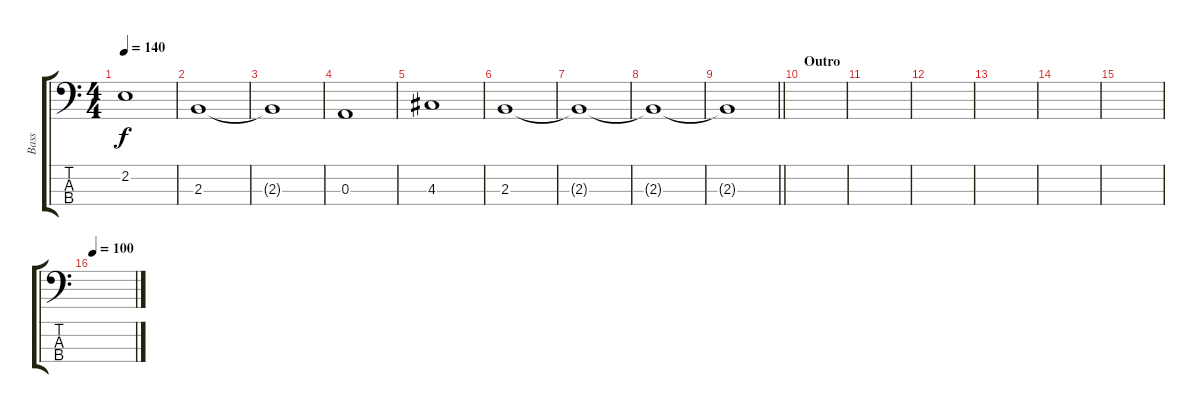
\track ("Bass" "Bass") {instrument electricbassfinger}
\staff {score tabs}
\tuning (G2 D2 A1 E1) {hide}
\ts (4 4)
\tempo 140
\clef f4
\ks c
2.2.1{dy f} |
2.3.1 |
2.3{t}.1 |
0.3.1 |
4.3.1 |
2.3.1{volume 5} |
2.3{t}.1 |
2.3{t}.1 |
\barLineRight lightlight
2.3{t}.1 |
\section ("" "Outro")
|
|
|
|
|
|
\tempo 100
